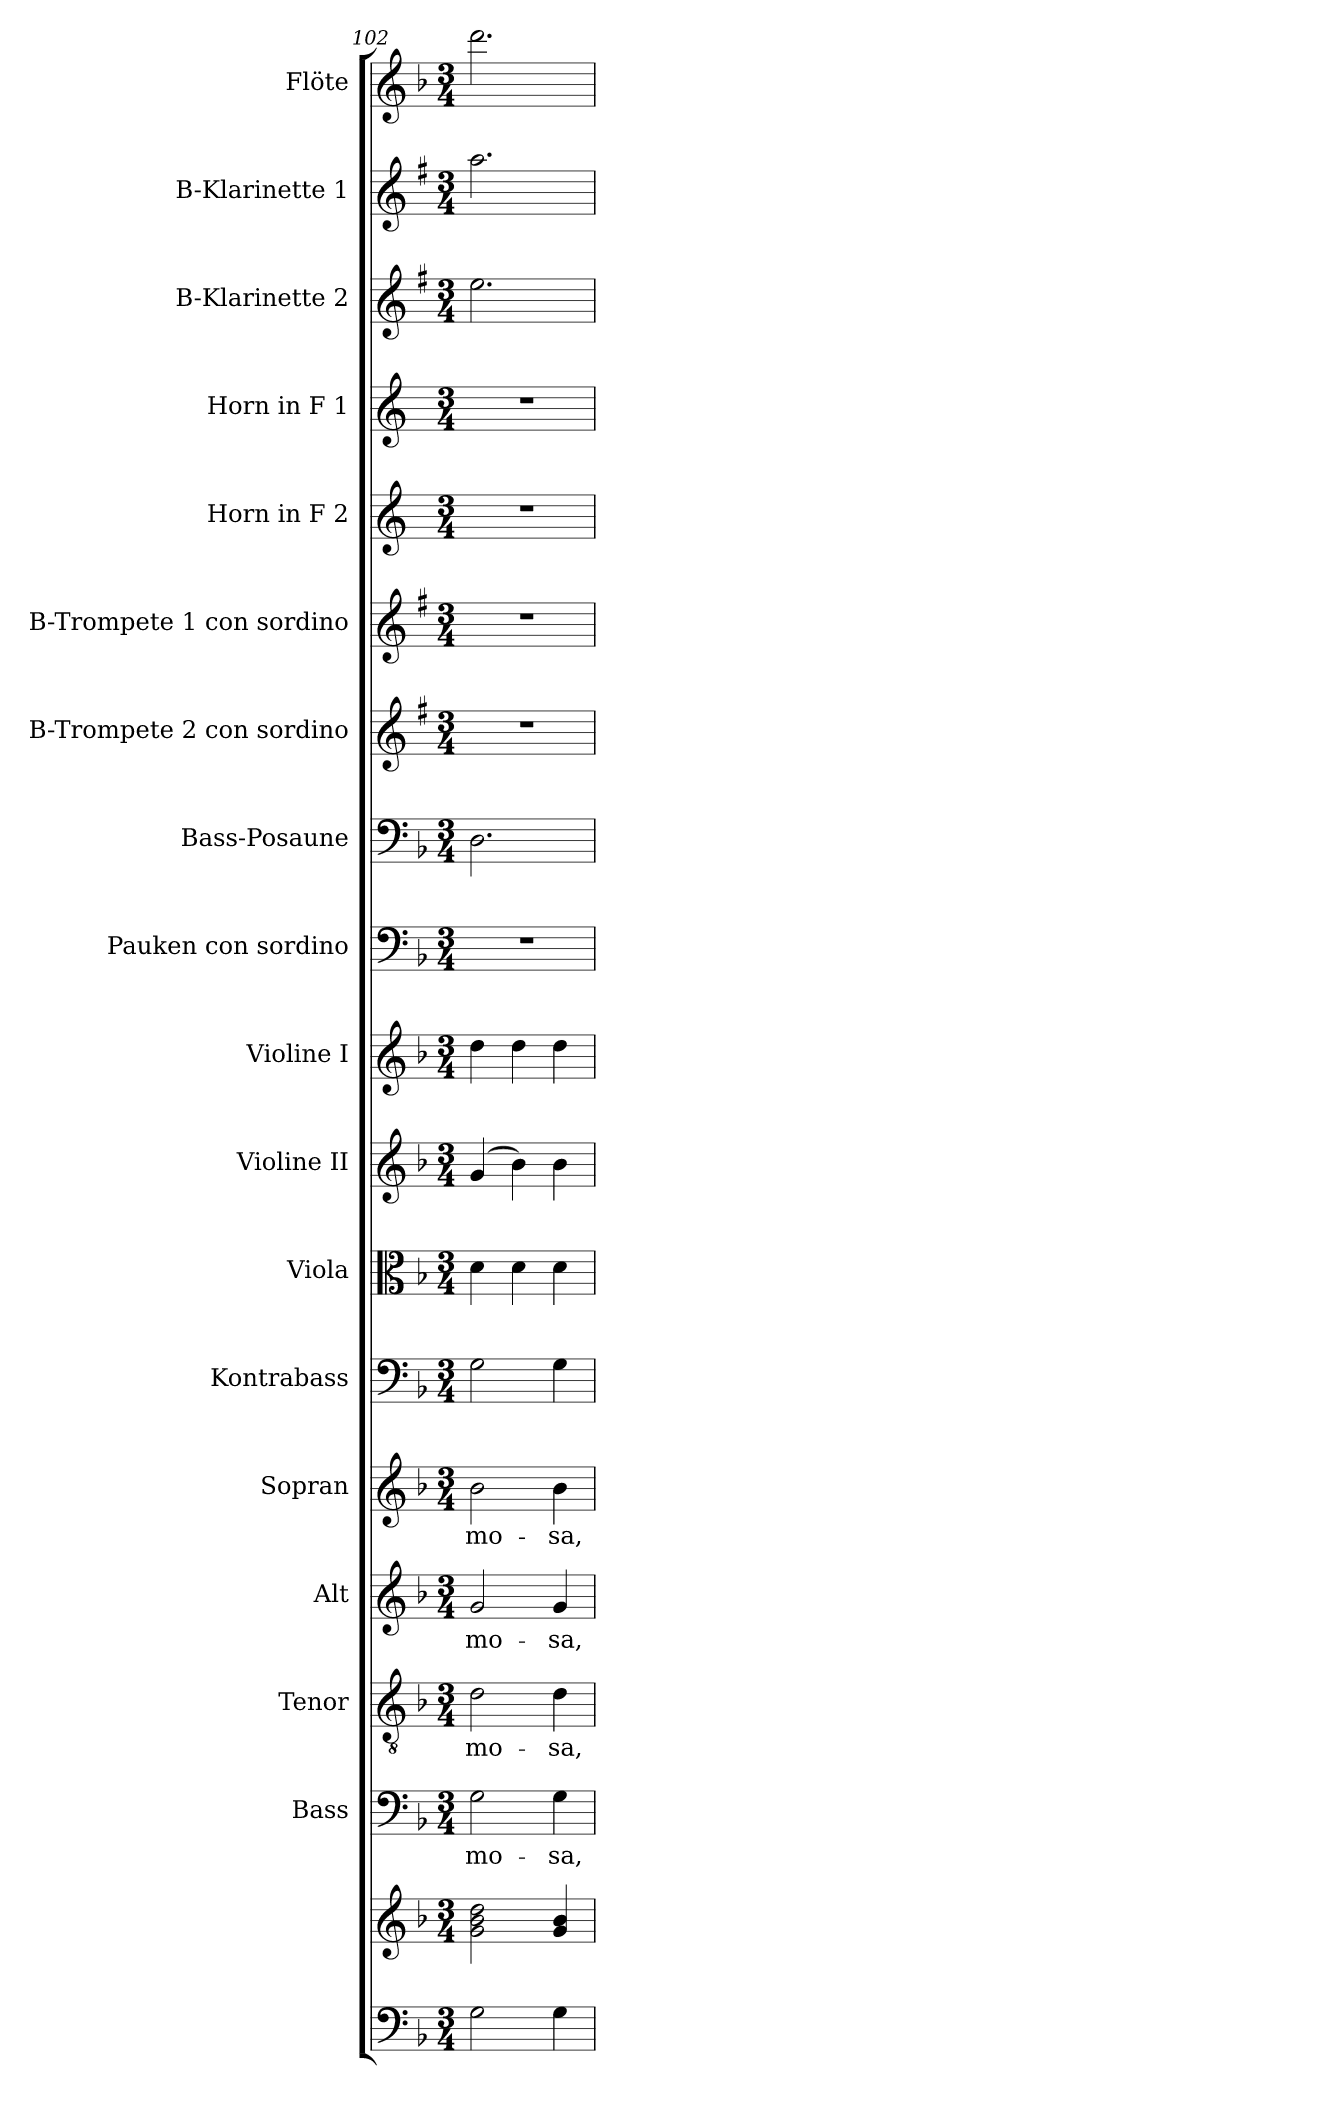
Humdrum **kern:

**kern	**kern	**kern	**text	**kern	**text	**kern	**text	**kern	**text	**kern	**kern	**kern	**kern	**kern	**kern	**kern	**kern	**kern	**kern	**kern	**kern	**kern
*part18	*part18	*part17	*part17	*part16	*part16	*part15	*part15	*part14	*part14	*part13	*part12	*part11	*part10	*part9	*part8	*part7	*part6	*part5	*part4	*part3	*part2	*part1
*staff19	*staff18	*staff17	*staff17	*staff16	*staff16	*staff15	*staff15	*staff14	*staff14	*staff13	*staff12	*staff11	*staff10	*staff9	*staff8	*staff7	*staff6	*staff5	*staff4	*staff3	*staff2	*staff1
*	*	*I"Bass	*	*I"Tenor	*	*I"Alt	*	*I"Sopran	*	*I"Kontrabass	*I"Viola	*I"Violine II	*I"Violine I	*I"Pauken con sordino	*I"Bass-Posaune	*I"B-Trompete 2 con sordino	*I"B-Trompete 1 con sordino	*I"Horn in F 2	*I"Horn in F 1	*I"B-Klarinette 2	*I"B-Klarinette 1	*I"Flöte
*	*	*I'B.	*	*I'T.	*	*I'A.	*	*I'S.	*	*I'Kb.	*I'Vla.	*I'Vl. II	*I'Vl. I	*I'Pk.	*I'B. Pos.	*I'B Trp. 2	*I'B Trp. 1	*	*	*I'B Kl. 2	*I'B Kl. 1	*I'Fl.
!!LO:PB:g=z
*clefF4	*clefG2	*clefF4	*	*clefGv2	*	*clefG2	*	*clefG2	*	*clefF4	*clefC3	*clefG2	*clefG2	*clefF4	*clefF4	*clefG2	*clefG2	*clefG2	*clefG2	*clefG2	*clefG2	*clefG2
*	*	*	*	*	*	*	*	*	*	*ITrd7c12	*	*	*	*	*	*ITrd1c2	*ITrd1c2	*ITrd4c7	*ITrd4c7	*ITrd1c2	*ITrd1c2	*
*k[b-]	*k[b-]	*k[b-]	*	*k[b-]	*	*k[b-]	*	*k[b-]	*	*k[b-]	*k[b-]	*k[b-]	*k[b-]	*k[b-]	*k[b-]	*k[b-]	*k[b-]	*k[b-]	*k[b-]	*k[b-]	*k[b-]	*k[b-]
*F:	*F:	*F:	*	*F:	*	*F:	*	*F:	*	*F:	*F:	*F:	*F:	*F:	*F:	*F:	*F:	*F:	*F:	*F:	*F:	*F:
*M3/4	*M3/4	*M3/4	*	*M3/4	*	*M3/4	*	*M3/4	*	*M3/4	*M3/4	*M3/4	*M3/4	*M3/4	*M3/4	*M3/4	*M3/4	*M3/4	*M3/4	*M3/4	*M3/4	*M3/4
=102	=102	=102	=102	=102	=102	=102	=102	=102	=102	=102	=102	=102	=102	=102	=102	=102	=102	=102	=102	=102	=102	=102
!	!	!	!LO:LY:b	!	!LO:LY:b	!	!LO:LY:b	!	!LO:LY:b	!	!	!	!	!	!	!	!	!	!	!	!	!
2G\	2g\ 2b-\ 2dd\	2G\	-mo-	2d\	-mo-	2g/	-mo-	2b-\	-mo-	2GG\	4d\	(4g/	4dd\	2.r	2.D\	2.r	2.r	2.r	2.r	2.dd\	2.gg\	2.ddd\
.	.	.	.	.	.	.	.	.	.	.	4d\	4b-\)	4dd\	.	.	.	.	.	.	.	.	.
!	!	!	!LO:LY:b	!	!LO:LY:b	!	!LO:LY:b	!	!LO:LY:b	!	!	!	!	!	!	!	!	!	!	!	!	!
4G\	4g/ 4b-/	4G\	-sa,	4d\	-sa,	4g/	-sa,	4b-\	-sa,	4GG\	4d\	4b-\	4dd\	.	.	.	.	.	.	.	.	.
=	=	=	=	=	=	=	=	=	=	=	=	=	=	=	=	=	=	=	=	=	=	=
*-	*-	*-	*-	*-	*-	*-	*-	*-	*-	*-	*-	*-	*-	*-	*-	*-	*-	*-	*-	*-	*-	*-
